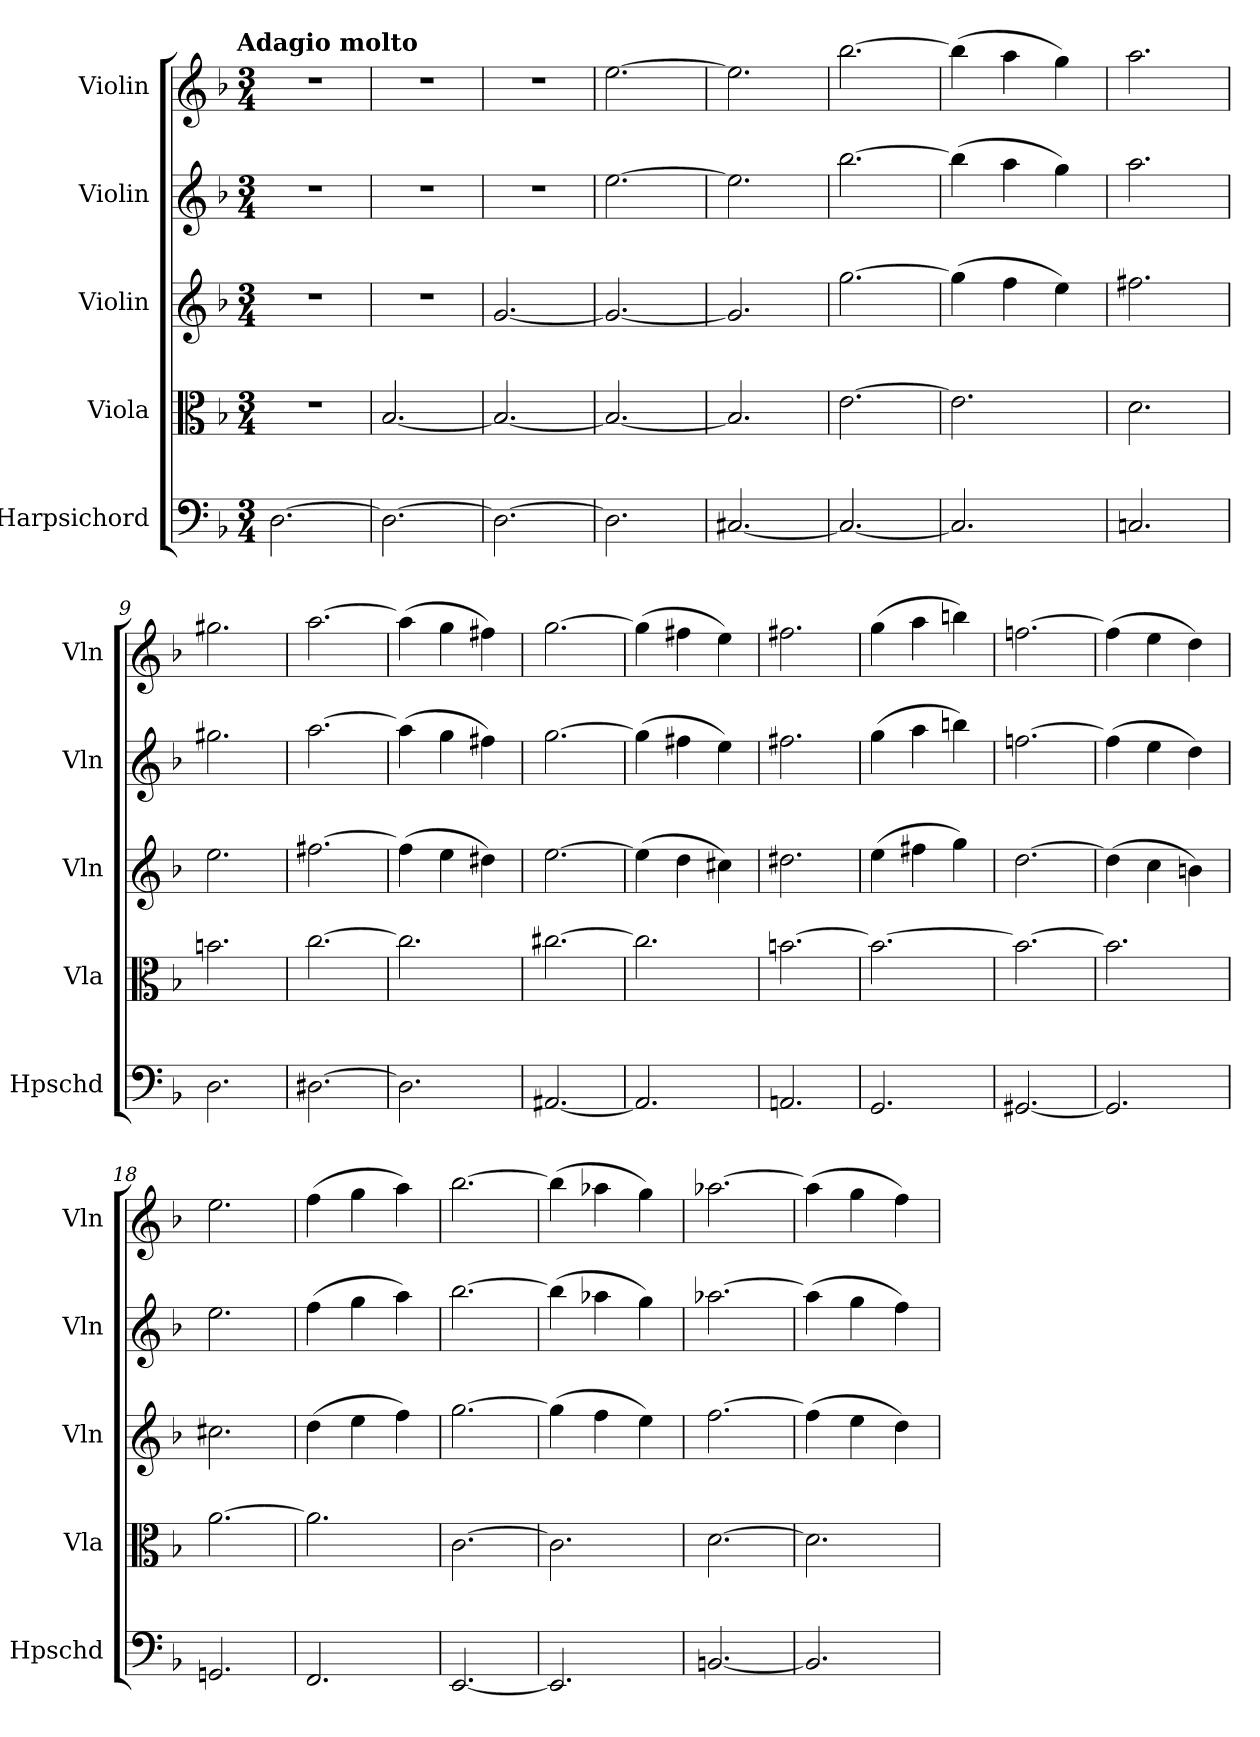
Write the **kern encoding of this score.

**kern	**kern	**kern	**kern	**kern
*part5	*part4	*part3	*part2	*part1
*staff5	*staff4	*staff3	*staff2	*staff1
*I"Harpsichord	*I"Viola	*I"Violin	*I"Violin	*I"Violin
*I'Hpschd	*I'Vla	*I'Vln	*I'Vln	*I'Vln
*clefF4	*clefC3	*clefG2	*clefG2	*clefG2
*k[b-]	*k[b-]	*k[b-]	*k[b-]	*k[b-]
*d:	*d:	*d:	*d:	*d:
!!LO:TX:omd:t=Adagio molto
*M3/4	*M3/4	*M3/4	*M3/4	*M3/4
*MM56	*MM56	*MM56	*MM56	*MM56
=1	=1	=1	=1	=1
[2.D\	2.r	2.r	2.r	2.r
=2	=2	=2	=2	=2
2.D\_	[2.B-/	2.r	2.r	2.r
=3	=3	=3	=3	=3
2.D\_	2.B-/_	[2.g/	2.r	2.r
=4	=4	=4	=4	=4
2.D\]	2.B-/_	2.g/_	[2.ee\	[2.ee\
=5	=5	=5	=5	=5
[2.C#X/	2.B-/]	2.g/]	2.ee\]	2.ee\]
=6	=6	=6	=6	=6
2.C#/_	[2.e\	[2.gg\	[2.bb-\	[2.bb-\
=7	=7	=7	=7	=7
2.C#/]	2.e\]	(4gg\]	(4bb-\]	(4bb-\]
.	.	4ff\	4aa\	4aa\
.	.	4ee\)	4gg\)	4gg\)
=8	=8	=8	=8	=8
2.Cn/	2.d\	2.ff#X\	2.aa\	2.aa\
=9	=9	=9	=9	=9
2.D\	2.bn\	2.ee\	2.gg#X\	2.gg#X\
=10	=10	=10	=10	=10
[2.D#X\	[2.cc\	[2.ff#X\	[2.aa\	[2.aa\
=11	=11	=11	=11	=11
2.D#\]	2.cc\]	(4ff#\]	(4aa\]	(4aa\]
.	.	4ee\	4gg\	4gg\
.	.	4dd#X\)	4ff#X\)	4ff#X\)
=12	=12	=12	=12	=12
[2.AA#X/	[2.cc#X\	[2.ee\	[2.gg\	[2.gg\
=13	=13	=13	=13	=13
2.AA#/]	2.cc#\]	(4ee\]	(4gg\]	(4gg\]
.	.	4dd\	4ff#X\	4ff#X\
.	.	4cc#X\)	4ee\)	4ee\)
=14	=14	=14	=14	=14
2.AAn/	[2.bn\	2.dd#X\	2.ff#X\	2.ff#X\
=15	=15	=15	=15	=15
2.GG/	2.b\_	(4ee\	(4gg\	(4gg\
.	.	4ff#X\	4aa\	4aa\
.	.	4gg\)	4bbn\)	4bbn\)
=16	=16	=16	=16	=16
[2.GG#X/	2.b\_	[2.dd\	[2.ffn\	[2.ffn\
=17	=17	=17	=17	=17
2.GG#/]	2.b\]	(4dd\]	(4ff\]	(4ff\]
.	.	4cc\	4ee\	4ee\
.	.	4bn\)	4dd\)	4dd\)
=18	=18	=18	=18	=18
2.GGn/	[2.a\	2.cc#X\	2.ee\	2.ee\
=19	=19	=19	=19	=19
2.FF/	2.a\]	(4dd\	(4ff\	(4ff\
.	.	4ee\	4gg\	4gg\
.	.	4ff\)	4aa\)	4aa\)
=20	=20	=20	=20	=20
[2.EE/	[2.c\	[2.gg\	[2.bb-\	[2.bb-\
=21	=21	=21	=21	=21
2.EE/]	2.c\]	(4gg\]	(4bb-\]	(4bb-\]
.	.	4ff\	4aa-X\	4aa-X\
.	.	4ee\)	4gg\)	4gg\)
=22	=22	=22	=22	=22
[2.BBn/	[2.d\	[2.ff\	[2.aa-X\	[2.aa-X\
=23	=23	=23	=23	=23
2.BB/]	2.d\]	(4ff\]	(4aa-\]	(4aa-\]
.	.	4ee\	4gg\	4gg\
.	.	4dd\)	4ff\)	4ff\)
=	=	=	=	=
*-	*-	*-	*-	*-
